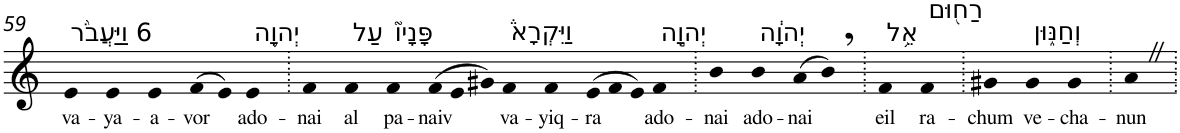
**kern	**text
*part1	*part1
*staff1	*staff1
*I"Piano	*
*I'Pno	*
!!LO:PB:g=z
*clefG2	*
*k[]	*
=59	=59
!LO:TX:a:t=6 וַיַּעֲבֹ֨ר	!
!	!LO:LY:b
4e	va-
!	!LO:LY:b
4e	-ya-
!	!LO:LY:b
4e	-a-
!	!LO:LY:b
(>8f	-vor
8e)	.
!LO:TX:a:t=יְהוָ֥ה	!
!	!LO:LY:b
4e	ado-
=60.	=60.
!	!LO:LY:b
4f	-nai
!LO:TX:a:t=עַל	!
!	!LO:LY:b
4f	al
!LO:TX:a:t=פָּנָיו֮	!
!	!LO:LY:b
4f	pa-
!	!LO:LY:b
(>12f	-naiv
12e	.
12g#X)	.
!LO:TX:a:t=וַיִּקְרָא֒	!
!	!LO:LY:b
4f	va-
!	!LO:LY:b
4f	-yiq-
!	!LO:LY:b
(>12e	-ra
12f	.
12e)	.
!LO:TX:a:t=יְהוָ֣ה	!
!	!LO:LY:b
4f	ado-
=61.	=61.
!	!LO:LY:b
4b	-nai
!LO:TX:a:t=יְהוָ֔ה	!
!	!LO:LY:b
4b	ado-
!	!LO:LY:b
(>8a	-nai
8b,)	.
=62.	=62.
!LO:TX:a:t=אֵ֥ל	!
!	!LO:LY:b
4f	eil
!LO:TX:a:t=רַח֖וּם	!
!	!LO:LY:b
4f	ra-
=63.	=63.
!	!LO:LY:b
4g#X	-chum
!LO:TX:a:t=וְחַנּ֑וּן	!
!	!LO:LY:b
4g#	ve-
!	!LO:LY:b
4g#	-cha-
=64.	=64.
!	!LO:LY:b
4aZ	-nun
=.	=.
*-	*-
